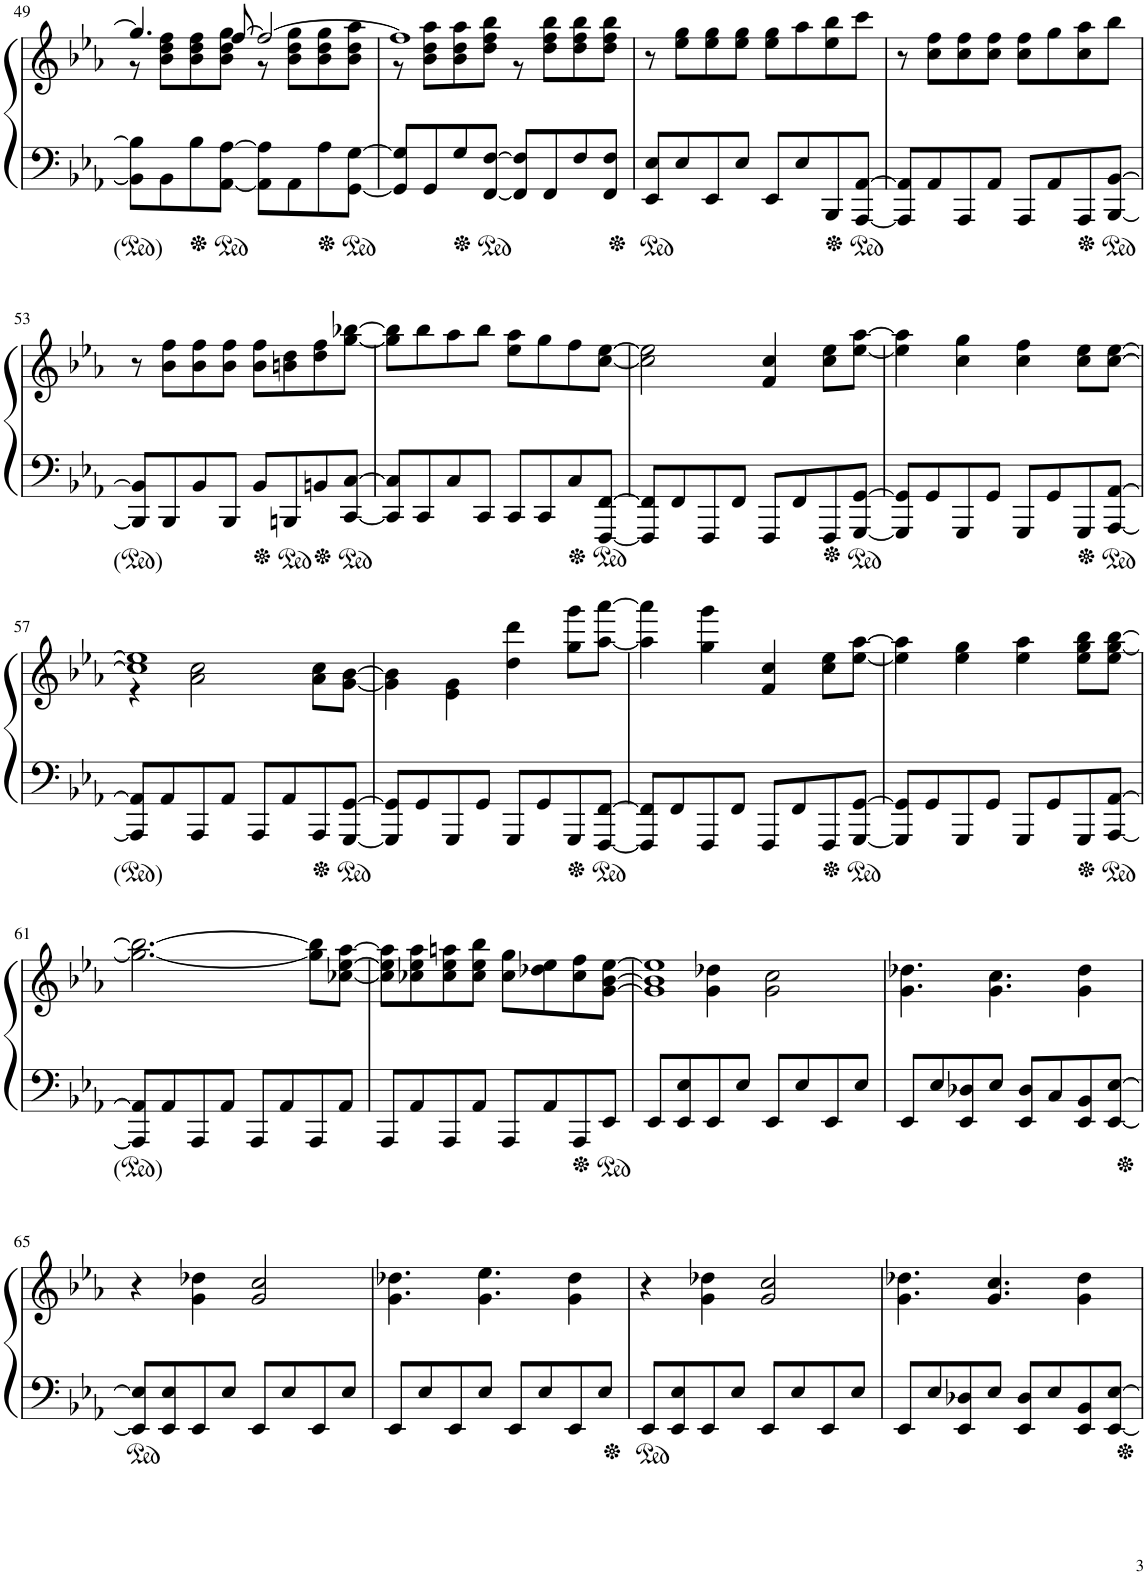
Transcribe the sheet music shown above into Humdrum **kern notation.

**kern	**kern
*part1	*part1
*staff2	*staff1
*I"Piano	*
*I'Pno.	*
!!LO:PB:g=z
*clefF4	*clefG2
*k[b-e-a-]	*k[b-e-a-]
*M4/4	*M4/4
=49	=49
*	*^
8BB-\] 8B-\]L	4.gg/]	8r
8BB-\	.	8b-\ 8dd\ 8ff\L
8B-\	.	8b-\ 8dd\ 8ff\
[8AA-\ [8A-\J	[8ff/	8b-\ 8dd\ 8gg\J
8AA-\] 8A-\]L	2ff/_	8r
8AA-\	.	8b-\ 8dd\ 8gg\L
8A-\	.	8b-\ 8dd\ 8gg\
[8GG\ [8G\J	.	8b-\ 8dd\ 8aa-\J
=50	=50	=50
8GG/] 8G/]L	1ff]	8r
8GG/	.	8b-\ 8dd\ 8aa-\L
8G/	.	8b-\ 8dd\ 8aa-\
[8FF/ [8F/J	.	8dd\ 8ff\ 8bb-\J
8FF/] 8F/]L	.	8r
8FF/	.	8dd\ 8ff\ 8bb-\L
8F/	.	8dd\ 8ff\ 8bb-\
8FF/ 8F/J	.	8dd\ 8ff\ 8bb-\J
*	*v	*v
=51	=51
8EE-/ 8E-/L	8r
8E-/	8ee-\ 8gg\L
8EE-/	8ee-\ 8gg\
8E-/J	8ee-\ 8gg\J
8EE-/L	8ee-\ 8gg\L
8E-/	8aa-\
8BBB-/	8ee-\ 8bb-\
[8AAA-/ [8AA-/J	8ccc\J
=52	=52
8AAA-/] 8AA-/]L	8r
8AA-/	8cc\ 8ff\L
8AAA-/	8cc\ 8ff\
8AA-/J	8cc\ 8ff\J
8AAA-/L	8cc\ 8ff\L
8AA-/	8gg\
8AAA-/	8cc\ 8aa-\
[8BBB-/ [8BB-/J	8bb-\J
!!LO:LB:g=z
=53	=53
8BBB-/] 8BB-/]L	8r
8BBB-/	8b-\ 8ff\L
8BB-/	8b-\ 8ff\
8BBB-/J	8b-\ 8ff\J
8BB-/L	8b-\ 8ff\L
8BBBn/	8bn\ 8dd\
8BBn/	8dd\ 8ff\
[8CC/ [8C/J	[8gg\ [8bb-X\J
=54	=54
8CC/] 8C/]L	8gg\] 8bb-\]L
8CC/	8bb-\
8C/	8aa-\
8CC/J	8bb-\J
8CC/L	8ee-\ 8aa-\L
8CC/	8gg\
8C/	8ff\
[8FFF/ [8FF/J	[8cc\ [8ee-\J
=55	=55
8FFF/] 8FF/]L	2cc\] 2ee-\]
8FF/	.
8FFF/	.
8FF/J	.
8FFF/L	4f/ 4cc/
8FF/	.
8FFF/	8cc\ 8ee-\L
[8GGG/ [8GG/J	[8ee-\ [8aa-\J
=56	=56
8GGG/] 8GG/]L	4ee-\] 4aa-\]
8GG/	.
8GGG/	4cc\ 4gg\
8GG/J	.
8GGG/L	4cc\ 4ff\
8GG/	.
8GGG/	8cc\ 8ee-\L
[8AAA-/ [8AA-/J	[8cc\ [>8ee-\J
!!LO:LB:g=z
=57	=57
*	*^
8AAA-/] 8AA-/]L	1cc] 1ee-]	4r
8AA-/	.	.
8AAA-/	.	2a-\ 2cc\
8AA-/J	.	.
8AAA-/L	.	.
8AA-/	.	.
8AAA-/	.	8a-\ 8cc\L
[8GGG/ [8GG/J	.	[8g\ [>8b-\J
=58	=58	=58
8GGG/] 8GG/]L	4ryy	4g\] 4b-\]
8GG/	.	.
8GGG/	8ryy	4e-\ 4g\
8GG/J	8ryy	.
8GGG/L	4ryy	4dd\ 4ddd\
8GG/	.	.
8GGG/	8ryy	8gg\ 8ggg\L
[8FFF/ [8FF/J	8ryy	[8aa-\ [>8aaa-\J
=59	=59	=59
8FFF/] 8FF/]L	2ryy	4aa-\] 4aaa-\]
8FF/	.	.
8FFF/	.	4gg\ 4ggg\
8FF/J	.	.
8FFF/L	4f/ 4cc/	8ryy
8FF/	.	8ryy
8FFF/	8cc\ 8ee-\L	4ryy
[8GGG/ [8GG/J	[8ee-\ [>8aa-\J	.
*	*v	*v
=60	=60
8GGG/] 8GG/]L	4ee-\] 4aa-\]
8GG/	.
8GGG/	4ee-\ 4gg\
8GG/J	.
8GGG/L	4ee-\ 4aa-\
8GG/	.
8GGG/	8ee-\ 8gg\ 8bb-\L
[8AAA-/ [8AA-/J	8ee-\ [8gg\ [8bb-\J
!!LO:LB:g=z
=61	=61
8AAA-/] 8AA-/]L	2.gg\_ 2.bb-\_
8AA-/	.
8AAA-/	.
8AA-/J	.
8AAA-/L	.
8AA-/	.
8AAA-/	8gg\] 8bb-\]L
8AA-/J	[8cc-X\ [8ee-\ [8aa-\J
=62	=62
8AAA-/L	8cc-\] 8ee-\] 8aa-\]L
8AA-/	8cc-X\ 8ee-\ 8aa-\
8AAA-/	8cc-\ 8ee-\ 8aan\
8AA-/J	8cc-\ 8ee-\ 8bb-\J
8AAA-/L	8cc-\ 8gg\L
8AA-/	8dd-X\ 8ee-\
8AAA-/	8cc-\ 8ff\
8EE-/J	[8g\ [>8b-\ [>8ee-\J
=63	=63
*	*^
8EE-/L	1g] 1b-] 1ee-]	4ryy
8EE-/ 8E-/	.	.
8EE-/	.	4g\ 4dd-X\
8E-/J	.	.
8EE-/L	.	2g\ 2cc\
8E-/	.	.
8EE-/	.	.
8E-/J	.	.
*	*v	*v
=64	=64
8EE-/L	4.g\ 4.dd-X\
8E-/	.
8EE-/ 8D-X/	.
8E-/J	4.g\ 4.cc\
8EE-/ 8D-/L	.
8C/	.
8EE-/ 8BB-/	4g\ 4dd-\
[8EE-/ [8E-/J	.
!!LO:LB:g=z
=65	=65
8EE-/] 8E-/]L	4r
8EE-/ 8E-/	.
8EE-/	4g\ 4dd-X\
8E-/J	.
8EE-/L	2g/ 2cc/
8E-/	.
8EE-/	.
8E-/J	.
=66	=66
8EE-/L	4.g\ 4.dd-X\
8E-/	.
8EE-/	.
8E-/J	4.g\ 4.ee-\
8EE-/L	.
8E-/	.
8EE-/	4g\ 4dd-\
8E-/J	.
=67	=67
8EE-/L	4r
8EE-/ 8E-/	.
8EE-/	4g\ 4dd-X\
8E-/J	.
8EE-/L	2g/ 2cc/
8E-/	.
8EE-/	.
8E-/J	.
=68	=68
8EE-/L	4.g\ 4.dd-X\
8E-/	.
8EE-/ 8D-X/	.
8E-/J	4.g/ 4.cc/
8EE-/ 8D-/L	.
8E-/	.
8EE-/ 8BB-/	4g\ 4dd-\
[8EE-/ [8E-/J	.
=	=
*-	*-
